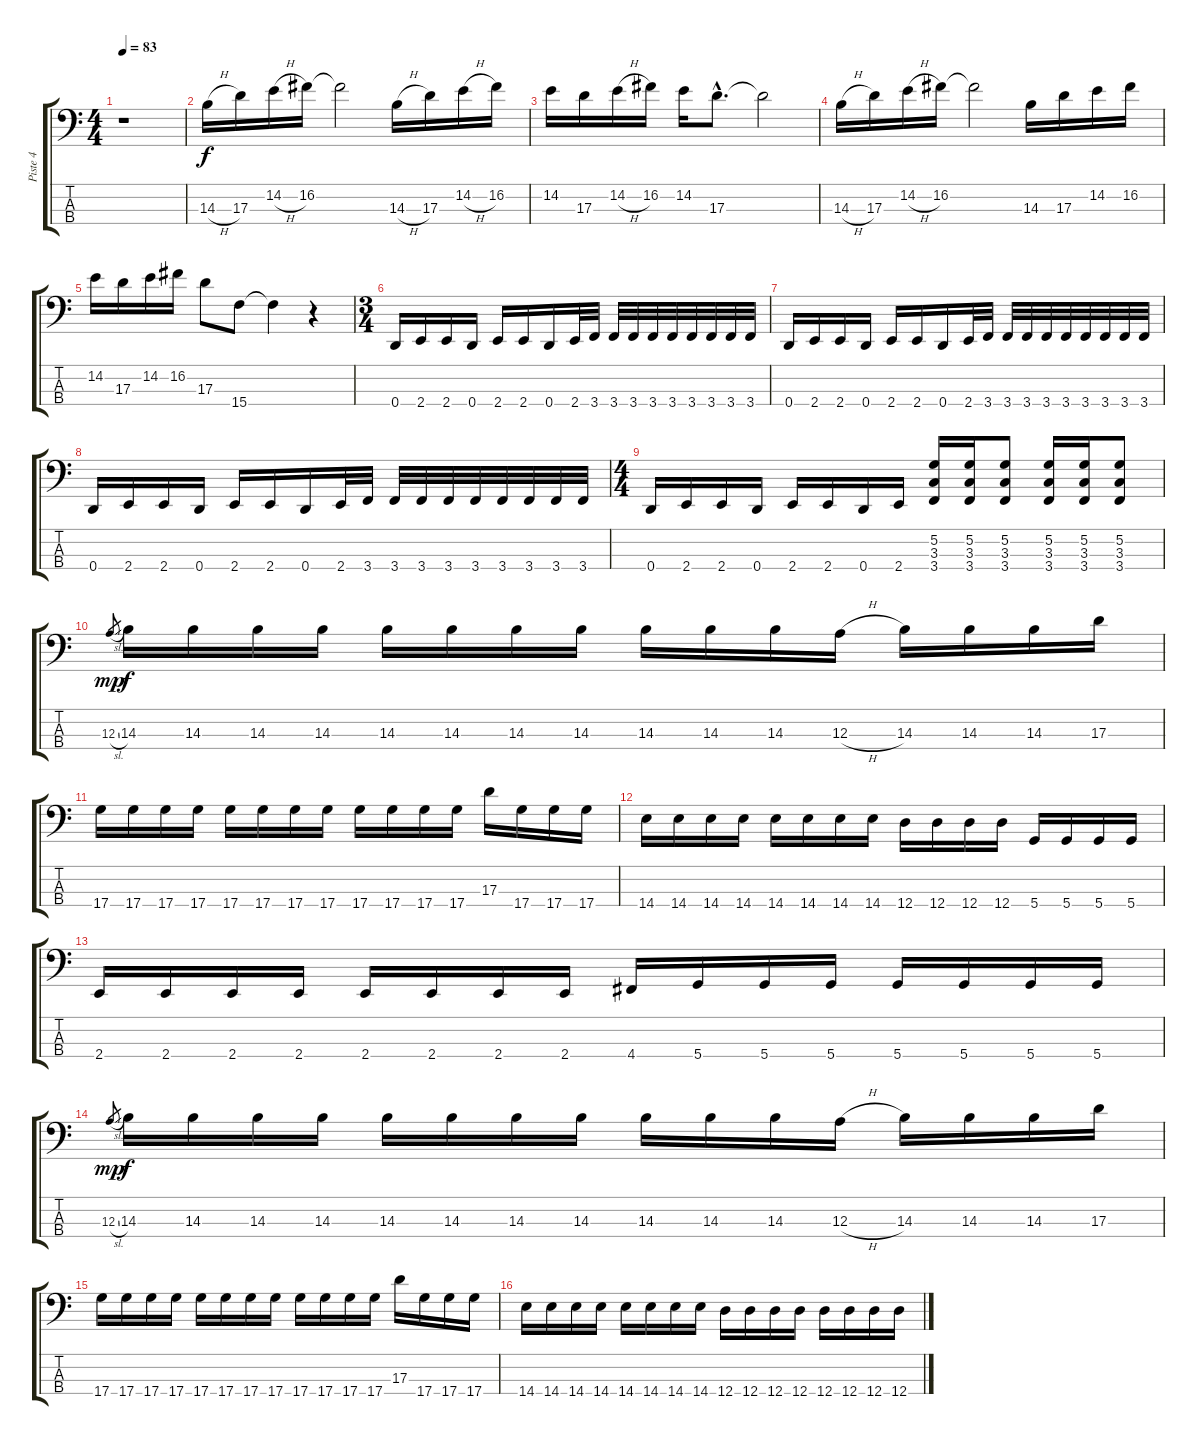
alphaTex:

\track ("Piste 4" "Piste 4") {instrument electricbasspick}
\staff {score tabs}
\tuning (G2 D2 A1 D1) {hide}
\ts (4 4)
\tempo 83
\clef f4
\ks c
r.1{dy f} |
14.3{h}.16 17.3.16 14.2{h}.16 16.2.16 16.2{t}.2 14.3{h}.16 17.3.16 14.2{h}.16 16.2.16 |
14.2.16 17.3.16 14.2{h}.16 16.2.16 14.2.16 17.3{hac}.8{d} 17.3{t}.2 |
14.3{h}.16 17.3.16 14.2{h}.16 16.2.16 16.2{t}.2 14.3.16 17.3.16 14.2.16 16.2.16 |
14.2.16 17.3.16 14.2.16 16.2.16 17.3.8 15.4.8 15.4{t}.4 r.4 |
\ts (3 4)
0.4.16 2.4.16 2.4.16 0.4.16 2.4.16 2.4.16 0.4.16 2.4.32 3.4.32 3.4.32 3.4.32 3.4.32 3.4.32 3.4.32 3.4.32 3.4.32 3.4.32 |
0.4.16 2.4.16 2.4.16 0.4.16 2.4.16 2.4.16 0.4.16 2.4.32 3.4.32 3.4.32 3.4.32 3.4.32 3.4.32 3.4.32 3.4.32 3.4.32 3.4.32 |
0.4.16 2.4.16 2.4.16 0.4.16 2.4.16 2.4.16 0.4.16 2.4.32 3.4.32 3.4.32 3.4.32 3.4.32 3.4.32 3.4.32 3.4.32 3.4.32 3.4.32 |
\ts (4 4)
0.4.16 2.4.16 2.4.16 0.4.16 2.4.16 2.4.16 0.4.16 2.4.16 (5.2 3.3 3.4).16 (5.2 3.3 3.4).16 (5.2 3.3 3.4).8 (5.2 3.3 3.4).16 (5.2 3.3 3.4).16 (5.2 3.3 3.4).8 |
12.3{sl}.8{gr dy mp} 14.3.16{dy f} 14.3.16 14.3.16 14.3.16 14.3.16 14.3.16 14.3.16 14.3.16 14.3.16 14.3.16 14.3.16 12.3{h}.16 14.3.16 14.3.16 14.3.16 17.3.16 |
17.4.16 17.4.16 17.4.16 17.4.16 17.4.16 17.4.16 17.4.16 17.4.16 17.4.16 17.4.16 17.4.16 17.4.16 17.3.16 17.4.16 17.4.16 17.4.16 |
14.4.16 14.4.16 14.4.16 14.4.16 14.4.16 14.4.16 14.4.16 14.4.16 12.4.16 12.4.16 12.4.16 12.4.16 5.4.16 5.4.16 5.4.16 5.4.16 |
2.4.16 2.4.16 2.4.16 2.4.16 2.4.16 2.4.16 2.4.16 2.4.16 4.4.16 5.4.16 5.4.16 5.4.16 5.4.16 5.4.16 5.4.16 5.4.16 |
12.3{sl}.8{gr dy mp} 14.3.16{dy f} 14.3.16 14.3.16 14.3.16 14.3.16 14.3.16 14.3.16 14.3.16 14.3.16 14.3.16 14.3.16 12.3{h}.16 14.3.16 14.3.16 14.3.16 17.3.16 |
17.4.16 17.4.16 17.4.16 17.4.16 17.4.16 17.4.16 17.4.16 17.4.16 17.4.16 17.4.16 17.4.16 17.4.16 17.3.16 17.4.16 17.4.16 17.4.16 |
14.4.16 14.4.16 14.4.16 14.4.16 14.4.16 14.4.16 14.4.16 14.4.16 12.4.16 12.4.16 12.4.16 12.4.16 12.4.16 12.4.16 12.4.16 12.4.16
